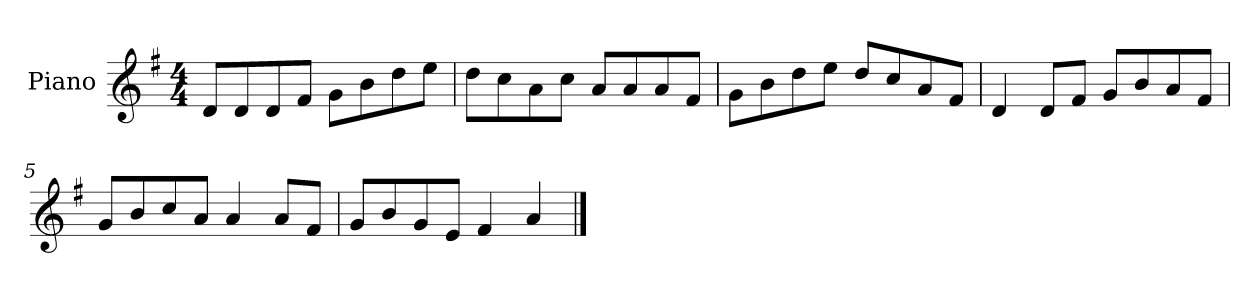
**kern
*part1
*staff1
*I"Piano
*I'P-no
*clefG2
*k[f#]
*M4/4
*MM90
=1
8d/L
8d/
8d/
8f#/J
8g\L
8b\
8dd\
8ee\J
=2
8dd\L
8cc\
8a\
8cc\J
8a/L
8a/
8a/
8f#/J
=3
8g\L
8b\
8dd\
8ee\J
8dd/L
8cc/
8a/
8f#/J
=4
4d/
8d/L
8f#/J
8g/L
8b/
8a/
8f#/J
=5
8g/L
8b/
8cc/
8a/J
4a/
8a/L
8f#/J
!!LO:LB:g=z
=6
8g/L
8b/
8g/
8e/J
4f#/
4a/
==
*-
